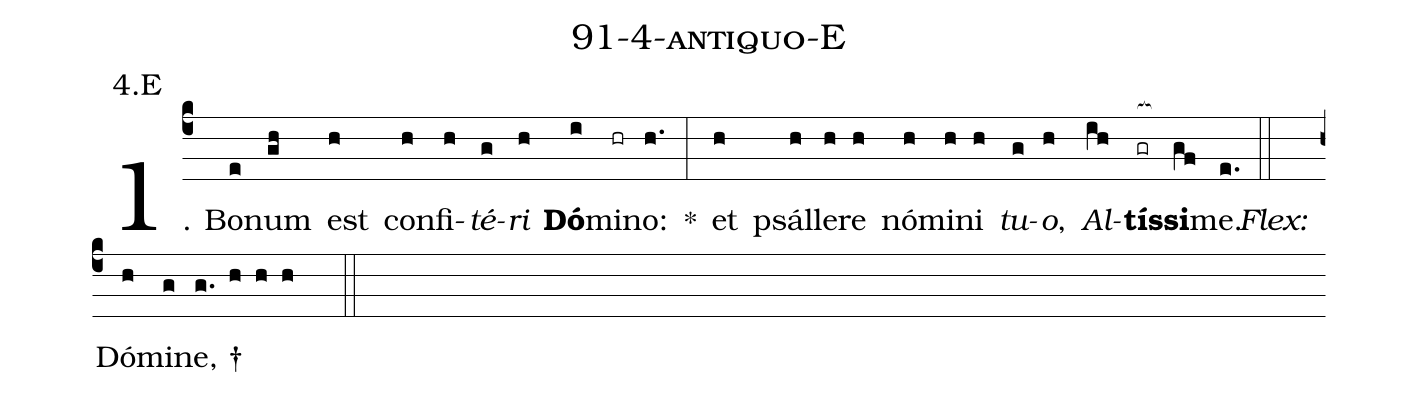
name: 91-4-antiquo-E;
annotation: 4.E;
%%
(c4)1. Bo(e)num(gh) est(h) con(h)fi(h)<i>té</i>(g)<i>ri</i>(h) <b>Dó</b>(i)mi(hr)no:(h.) *(:) et(h) psál(h)le(h)re(h) nó(h)mi(h)ni(h) <i>tu</i>(g)<i>o</i>,(h) <i>Al</i>(ih)<b>tís</b>(gr[ocb:1{])<b>si</b>(gf[ocb:0}])me.(e.) (::)
<i>Flex:</i>()  Dó(h)mi(g)ne, †(g. h h h  ::)
